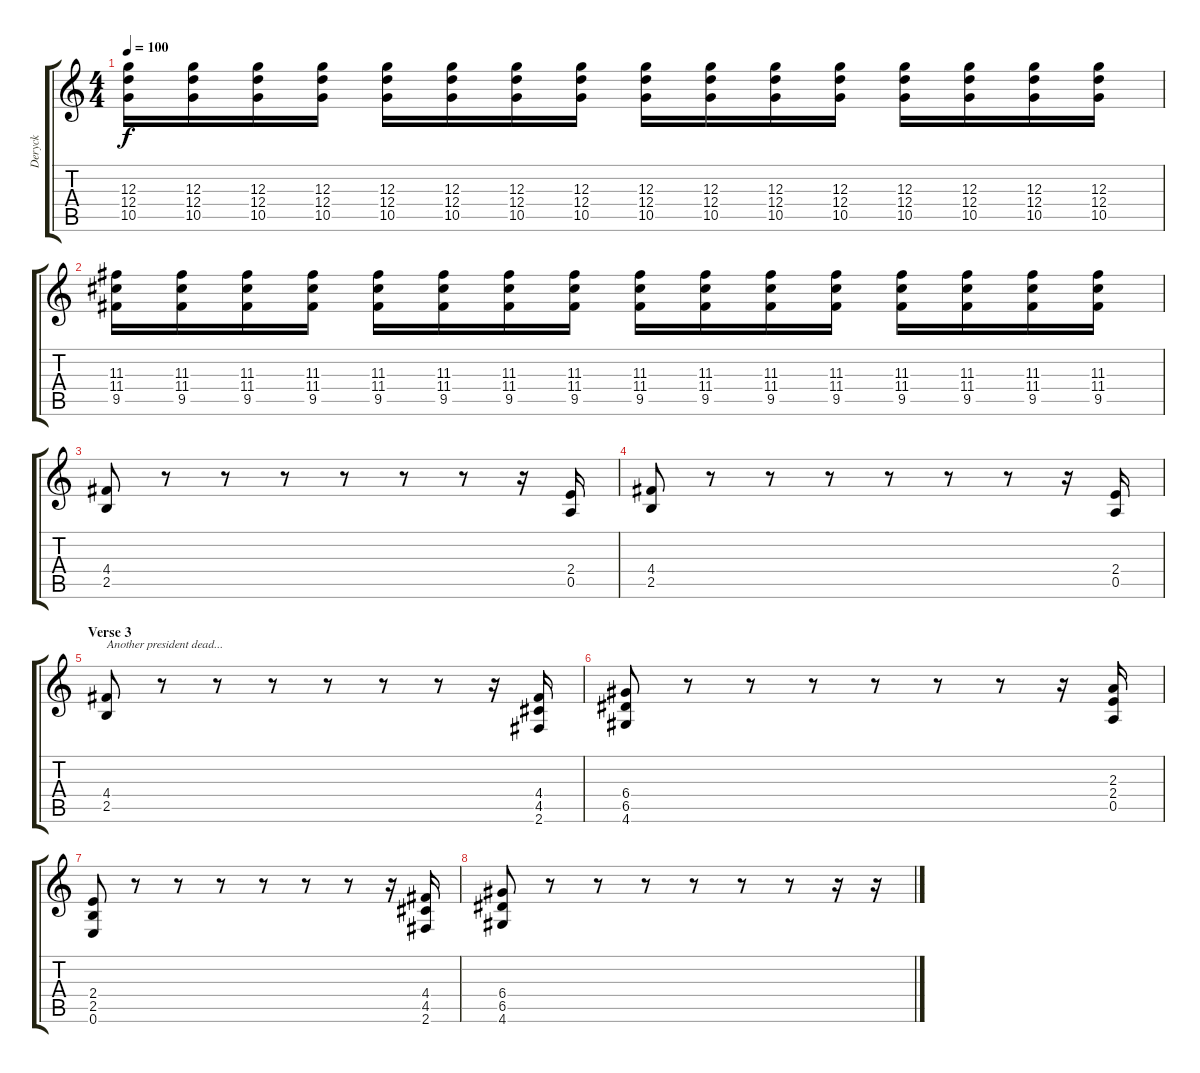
\track ("Deryck" "Deryck") {instrument distortionguitar}
\staff {score tabs}
\tuning (E4 B3 G3 D3 A2 E2) {hide}
\ts (4 4)
\tempo 100
\clef g2
\ks c
(12.3 12.4 10.5).16{dy f} (12.3 12.4 10.5).16 (12.3 12.4 10.5).16 (12.3 12.4 10.5).16 (12.3 12.4 10.5).16 (12.3 12.4 10.5).16 (12.3 12.4 10.5).16 (12.3 12.4 10.5).16 (12.3 12.4 10.5).16 (12.3 12.4 10.5).16 (12.3 12.4 10.5).16 (12.3 12.4 10.5).16 (12.3 12.4 10.5).16 (12.3 12.4 10.5).16 (12.3 12.4 10.5).16 (12.3 12.4 10.5).16 |
(11.3 11.4 9.5).16 (11.3 11.4 9.5).16 (11.3 11.4 9.5).16 (11.3 11.4 9.5).16 (11.3 11.4 9.5).16 (11.3 11.4 9.5).16 (11.3 11.4 9.5).16 (11.3 11.4 9.5).16 (11.3 11.4 9.5).16 (11.3 11.4 9.5).16 (11.3 11.4 9.5).16 (11.3 11.4 9.5).16 (11.3 11.4 9.5).16 (11.3 11.4 9.5).16 (11.3 11.4 9.5).16 (11.3 11.4 9.5).16 |
(4.4 2.5).8 r.8 r.8 r.8 r.8 r.8 r.8 r.16 (2.4 0.5).16 |
(4.4 2.5).8 r.8 r.8 r.8 r.8 r.8 r.8 r.16 (2.4 0.5).16 |
\section ("" "Verse 3")
(4.4 2.5).8{txt "Another president dead..."} r.8 r.8 r.8 r.8 r.8 r.8 r.16 (4.4 4.5 2.6).16 |
(6.4 6.5 4.6).8 r.8 r.8 r.8 r.8 r.8 r.8 r.16 (2.3 2.4 0.5).16 |
(2.4 2.5 0.6).8 r.8 r.8 r.8 r.8 r.8 r.8 r.16 (4.4 4.5 2.6).16 |
(6.4 6.5 4.6).8 r.8 r.8 r.8 r.8 r.8 r.8 r.16 r.16
